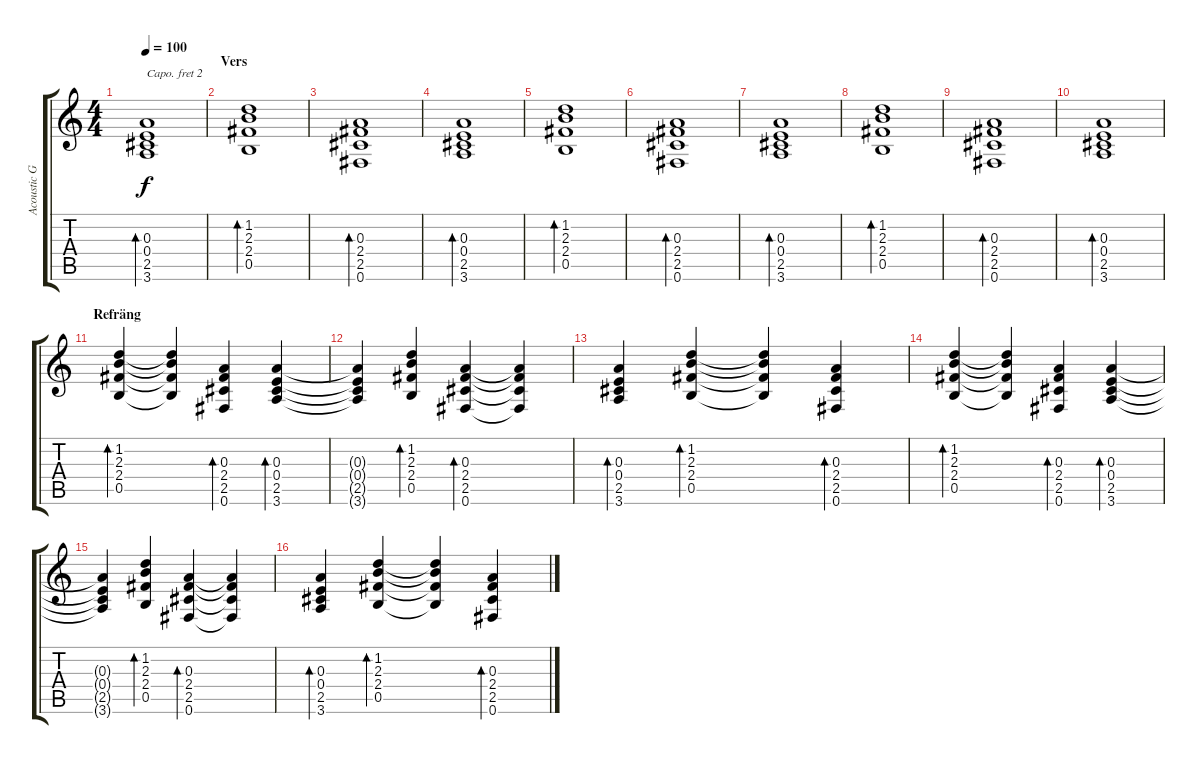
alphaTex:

\track ("Acoustic Guitar 1" "Acoustic G") {instrument acousticguitarsteel}
\staff {score tabs}
\capo 2
\tuning (E4 B3 G3 D3 A2 E2) {hide}
\ts (4 4)
\tempo 100
\clef g2
\ks c
(0.3 0.4 2.5 3.6).1{bd 60 dy f} |
\section ("" "Vers")
(1.2 2.3 2.4 0.5).1{bd 60} |
(0.3 2.4 2.5 0.6).1{bd 60} |
(0.3 0.4 2.5 3.6).1{bd 60} |
(1.2 2.3 2.4 0.5).1{bd 60} |
(0.3 2.4 2.5 0.6).1{bd 60} |
(0.3 0.4 2.5 3.6).1{bd 60} |
(1.2 2.3 2.4 0.5).1{bd 60} |
(0.3 2.4 2.5 0.6).1{bd 60} |
(0.3 0.4 2.5 3.6).1{bd 60} |
\section ("" "Refräng")
(1.2 2.3 2.4 0.5).4{bd 120} (1.2{t} 2.3{t} 2.4{t} 0.5{t}).4 (0.3 2.4 2.5 0.6).4{bd 120} (0.3 0.4 2.5 3.6).4{bd 120} |
(0.3{t} 0.4{t} 2.5{t} 3.6{t}).4 (1.2 2.3 2.4 0.5).4{bd 120} (0.3 2.4 2.5 0.6).4{bd 120} (0.3{t} 2.4{t} 2.5{t} 0.6{t}).4 |
(0.3 0.4 2.5 3.6).4{bd 120} (1.2 2.3 2.4 0.5).4{bd 120} (1.2{t} 2.3{t} 2.4{t} 0.5{t}).4 (0.3 2.4 2.5 0.6).4{bd 120} |
(1.2 2.3 2.4 0.5).4{bd 120} (1.2{t} 2.3{t} 2.4{t} 0.5{t}).4 (0.3 2.4 2.5 0.6).4{bd 120} (0.3 0.4 2.5 3.6).4{bd 120} |
(0.3{t} 0.4{t} 2.5{t} 3.6{t}).4 (1.2 2.3 2.4 0.5).4{bd 120} (0.3 2.4 2.5 0.6).4{bd 120} (0.3{t} 2.4{t} 2.5{t} 0.6{t}).4 |
(0.3 0.4 2.5 3.6).4{bd 120} (1.2 2.3 2.4 0.5).4{bd 120} (1.2{t} 2.3{t} 2.4{t} 0.5{t}).4 (0.3 2.4 2.5 0.6).4{bd 120}
